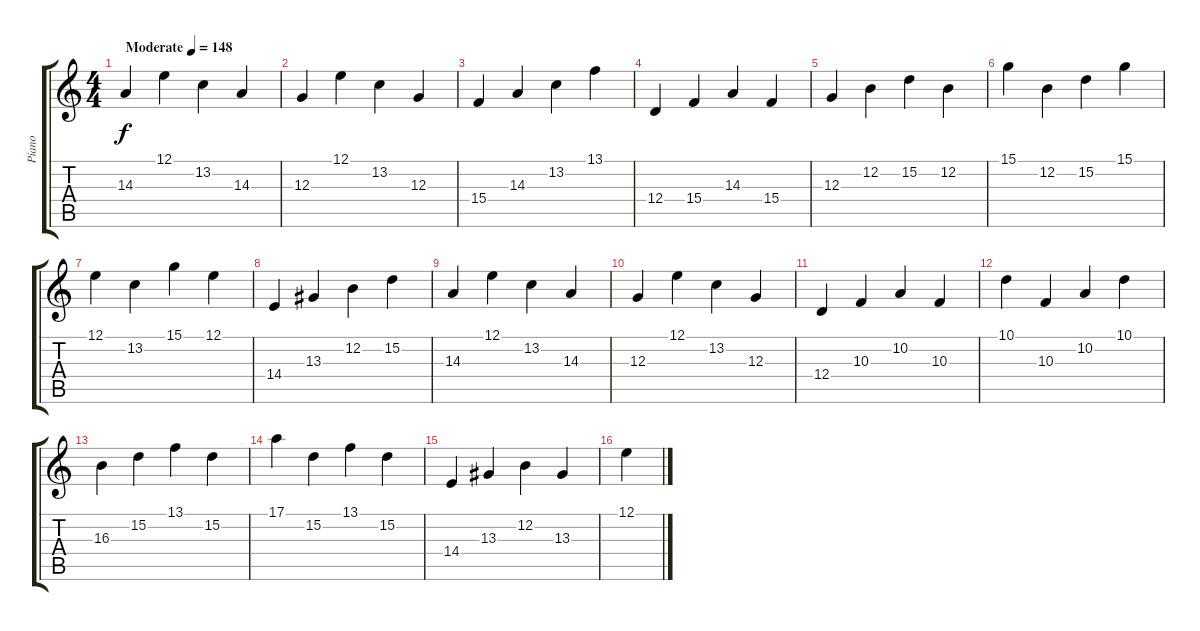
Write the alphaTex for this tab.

\track ("Piano" "Piano") {instrument electricgrandpiano}
\staff {score tabs}
\tuning (E4 B3 G3 D3 A2 E2) {hide}
\ts (4 4)
\tempo (148 "Moderate")
\clef g2
\ks c
14.3.4{dy f instrument electricgrandpiano} 12.1.4 13.2.4 14.3.4 |
12.3.4 12.1.4 13.2.4 12.3.4 |
15.4.4 14.3.4 13.2.4 13.1.4 |
12.4.4 15.4.4 14.3.4 15.4.4 |
12.3.4 12.2.4 15.2.4 12.2.4 |
15.1.4 12.2.4 15.2.4 15.1.4 |
12.1.4 13.2.4 15.1.4 12.1.4 |
14.4.4 13.3.4 12.2.4 15.2.4 |
14.3.4 12.1.4 13.2.4 14.3.4 |
12.3.4 12.1.4 13.2.4 12.3.4 |
12.4.4 10.3.4 10.2.4 10.3.4 |
10.1.4 10.3.4 10.2.4 10.1.4 |
16.3.4 15.2.4 13.1.4 15.2.4 |
17.1.4 15.2.4 13.1.4 15.2.4 |
14.4.4 13.3.4 12.2.4 13.3.4 |
12.1.4
